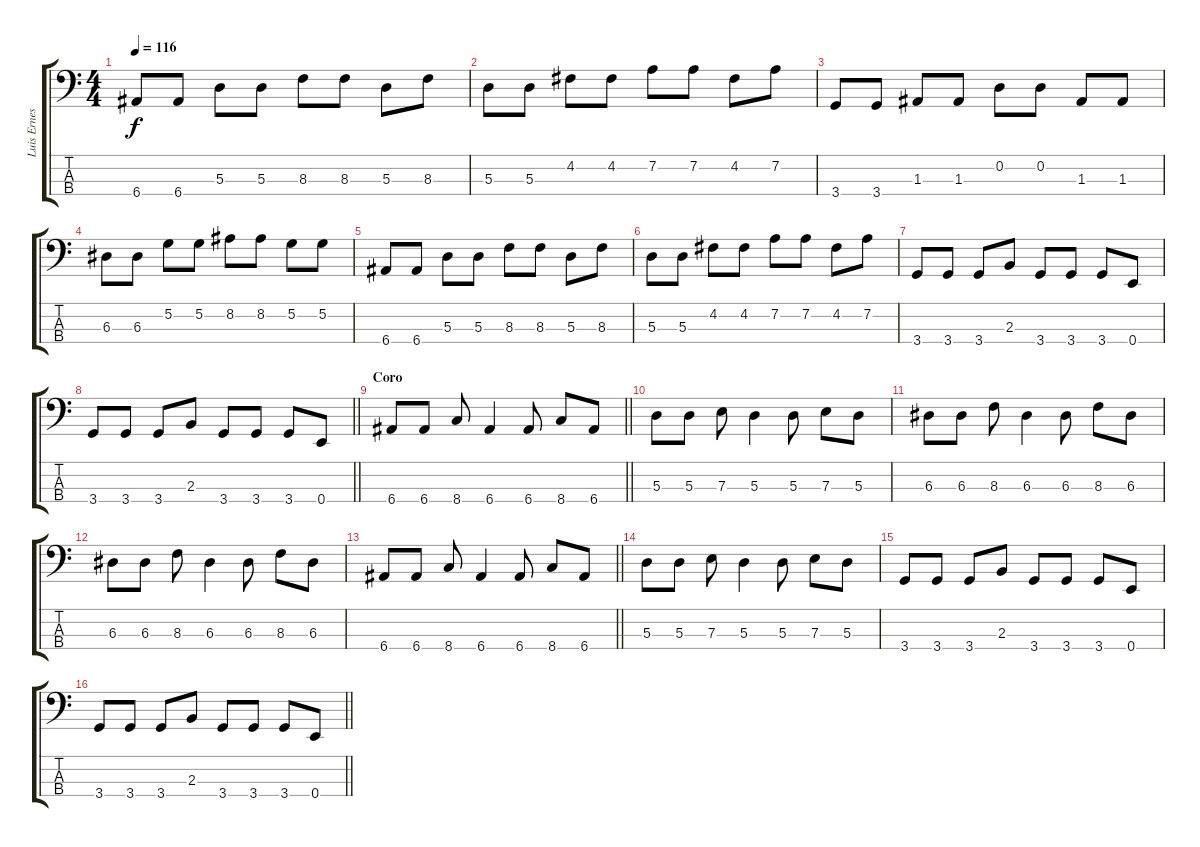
\track ("Luis Ernesto Martínez (Bajo)" "Luis Ernes") {instrument electricbasspick}
\staff {score tabs}
\tuning (G2 D2 A1 E1) {hide}
\ts (4 4)
\tempo 116
\clef f4
\ks c
6.4.8{dy f} 6.4.8 5.3.8 5.3.8 8.3.8 8.3.8 5.3.8 8.3.8 |
5.3.8 5.3.8 4.2.8 4.2.8 7.2.8 7.2.8 4.2.8 7.2.8 |
3.4.8 3.4.8 1.3.8 1.3.8 0.2.8 0.2.8 1.3.8 1.3.8 |
6.3.8 6.3.8 5.2.8 5.2.8 8.2.8 8.2.8 5.2.8 5.2.8 |
6.4.8 6.4.8 5.3.8 5.3.8 8.3.8 8.3.8 5.3.8 8.3.8 |
5.3.8 5.3.8 4.2.8 4.2.8 7.2.8 7.2.8 4.2.8 7.2.8 |
3.4.8 3.4.8 3.4.8 2.3.8 3.4.8 3.4.8 3.4.8 0.4.8 |
\barLineRight lightlight
3.4.8 3.4.8 3.4.8 2.3.8 3.4.8 3.4.8 3.4.8 0.4.8 |
\section ("" "Coro")
\barLineRight lightlight
6.4.8 6.4.8 8.4.8 6.4.4 6.4.8 8.4.8 6.4.8 |
5.3.8 5.3.8 7.3.8 5.3.4 5.3.8 7.3.8 5.3.8 |
6.3.8 6.3.8 8.3.8 6.3.4 6.3.8 8.3.8 6.3.8 |
6.3.8 6.3.8 8.3.8 6.3.4 6.3.8 8.3.8 6.3.8 |
\barLineRight lightlight
6.4.8 6.4.8 8.4.8 6.4.4 6.4.8 8.4.8 6.4.8 |
5.3.8 5.3.8 7.3.8 5.3.4 5.3.8 7.3.8 5.3.8 |
3.4.8 3.4.8 3.4.8 2.3.8 3.4.8 3.4.8 3.4.8 0.4.8 |
\barLineRight lightlight
3.4.8 3.4.8 3.4.8 2.3.8 3.4.8 3.4.8 3.4.8 0.4.8
